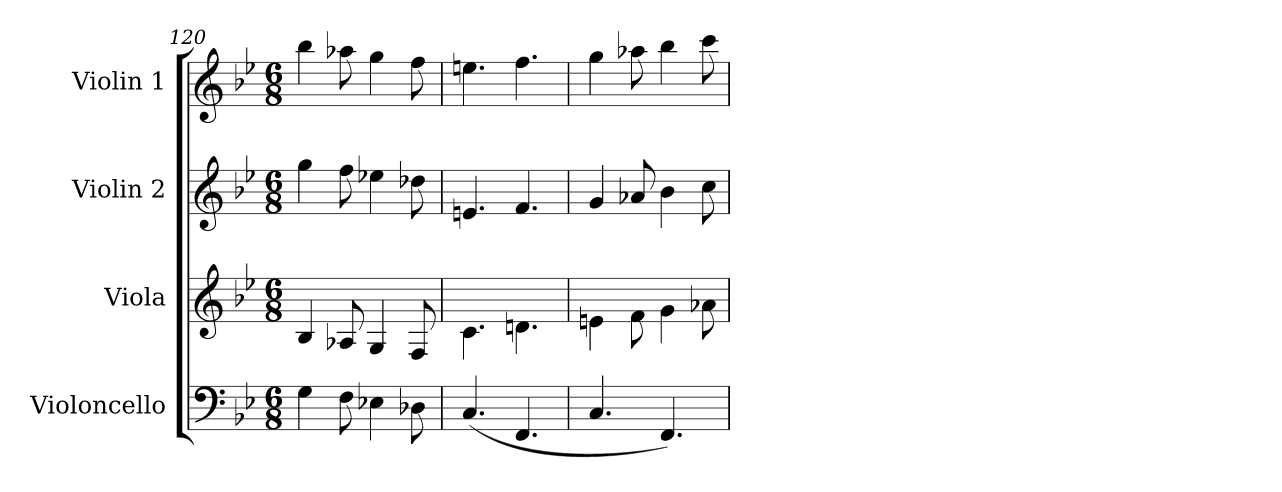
**kern	**kern	**kern	**kern
*part4	*part3	*part2	*part1
*staff4	*staff3	*staff2	*staff1
*I"Violoncello	*I"Viola	*I"Violin 2	*I"Violin 1
*I'Vc	*I'Vla	*I'Vln	*I'Vln
*clefF4	*clefG2	*clefG2	*clefG2
*k[b-e-]	*k[b-e-]	*k[b-e-]	*k[b-e-]
*M6/8	*M6/8	*M6/8	*M6/8
=120	=120	=120	=120
4G\	4B-/	4gg\	4bb-\
8F\	8A-X/	8ff\	8aa-X\
4E-X\	4G/	4ee-X\	4gg\
8D-X\	8F/	8dd-X\	8ff\
=121	=121	=121	=121
(4.C/	4.c\	4.en/	4.een\
4.FF/	4.dn\	4.f/	4.ff\
=122	=122	=122	=122
4.C/	4en\	4g/	4gg\
.	8f\	8a-X/	8aa-X\
4.FF/)	4g\	4b-\	4bb-\
.	8a-X\	8cc\	8ccc\
=	=	=	=
*-	*-	*-	*-
